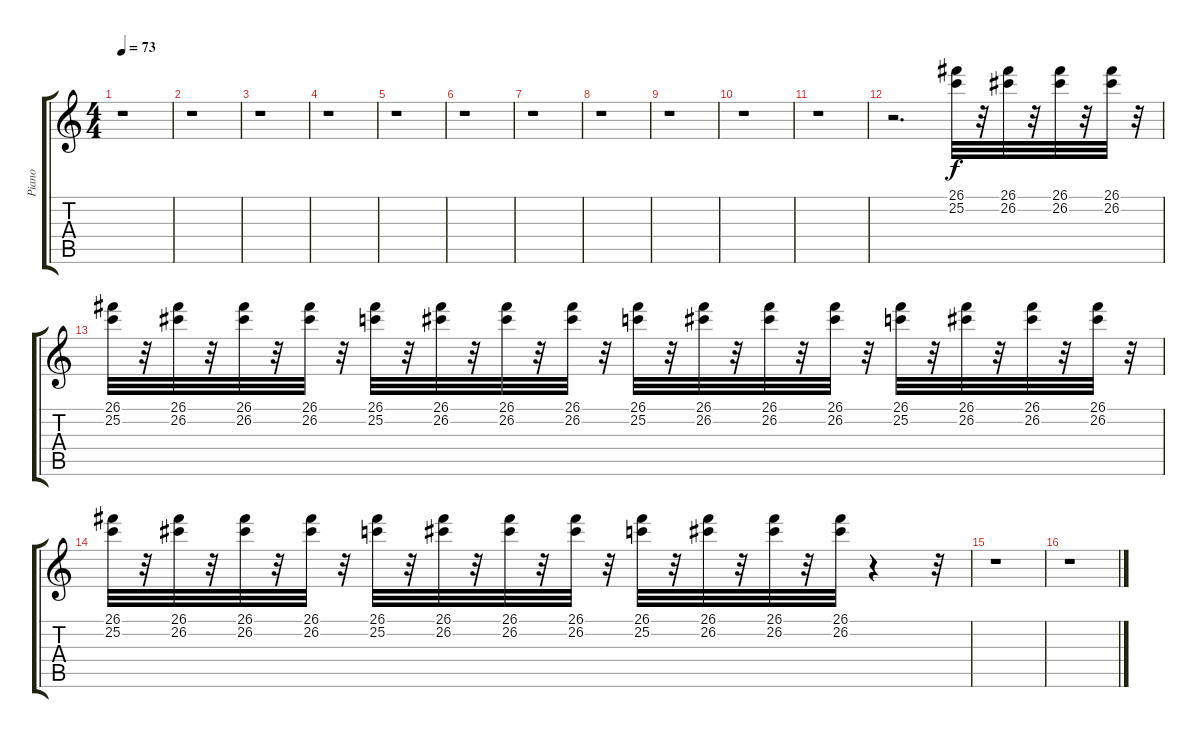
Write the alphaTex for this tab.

\track ("Piano" "Piano") {instrument acousticgrandpiano}
\staff {score tabs}
\tuning (E4 B3 G3 D3 A2 E2) {hide}
\ts (4 4)
\tempo 73
\clef g2
\ks c
r.1{dy fff} |
r.1 |
r.1 |
r.1 |
r.1 |
r.1 |
r.1 |
r.1 |
r.1 |
r.1 |
r.1 |
r.2{d} (26.1 25.2).32{dy f} r.32 (26.1 26.2).32 r.32 (26.1 26.2).32 r.32 (26.1 26.2).32 r.32 |
(26.1 25.2).32 r.32 (26.1 26.2).32 r.32 (26.1 26.2).32 r.32 (26.1 26.2).32 r.32 (26.1 25.2).32 r.32 (26.1 26.2).32 r.32 (26.1 26.2).32 r.32 (26.1 26.2).32 r.32 (26.1 25.2).32 r.32 (26.1 26.2).32 r.32 (26.1 26.2).32 r.32 (26.1 26.2).32 r.32 (26.1 25.2).32 r.32 (26.1 26.2).32 r.32 (26.1 26.2).32 r.32 (26.1 26.2).32 r.32 |
(26.1 25.2).32 r.32 (26.1 26.2).32 r.32 (26.1 26.2).32 r.32 (26.1 26.2).32 r.32 (26.1 25.2).32 r.32 (26.1 26.2).32 r.32 (26.1 26.2).32 r.32 (26.1 26.2).32 r.32 (26.1 25.2).32 r.32 (26.1 26.2).32 r.32 (26.1 26.2).32 r.32 (26.1 26.2).32 r.4 r.32 |
r.1 |
r.1
